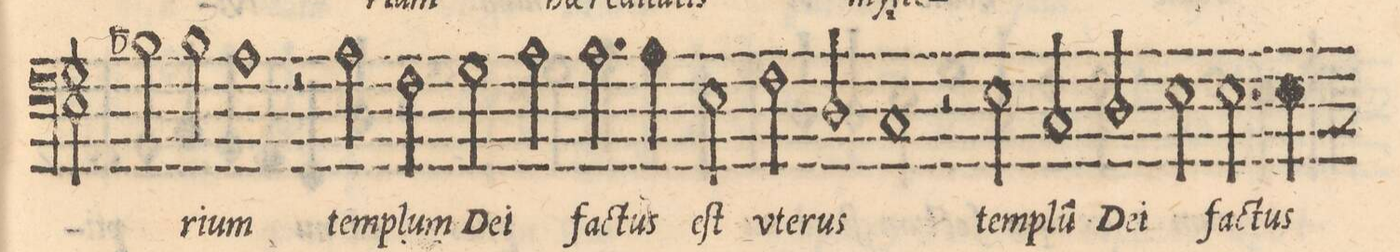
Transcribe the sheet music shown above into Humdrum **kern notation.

**kern	**text
*I"BASSO	*
*clefF4	*
*k[]	*
*met(C|)	*
*M2/2	*
=33-	=33-
2B-X\	.
2B-\	.
=34-	=34-
1A	rium
=35-	=35-
2r	.
2A\	tem-
=36-	=36-
2F\	-plum
2G\	De-
=37-	=37-
2A\	i
2.A\	fa-
=38-	=38-
4A\	-ctus
2E\	eſt
=39-	=39-
2F\	ute-
2D/	.
=40-	=40-
1C	rus
=41-	=41-
2r	.
2E\	tem-
=42-	=42-
2C/	-plu[m]
2D/	De-
=43-	=43-
2E\	i
2.E\	ſa-
=44-	=44-
*custos:BB	*
4E\	-ctus
*-	*-
